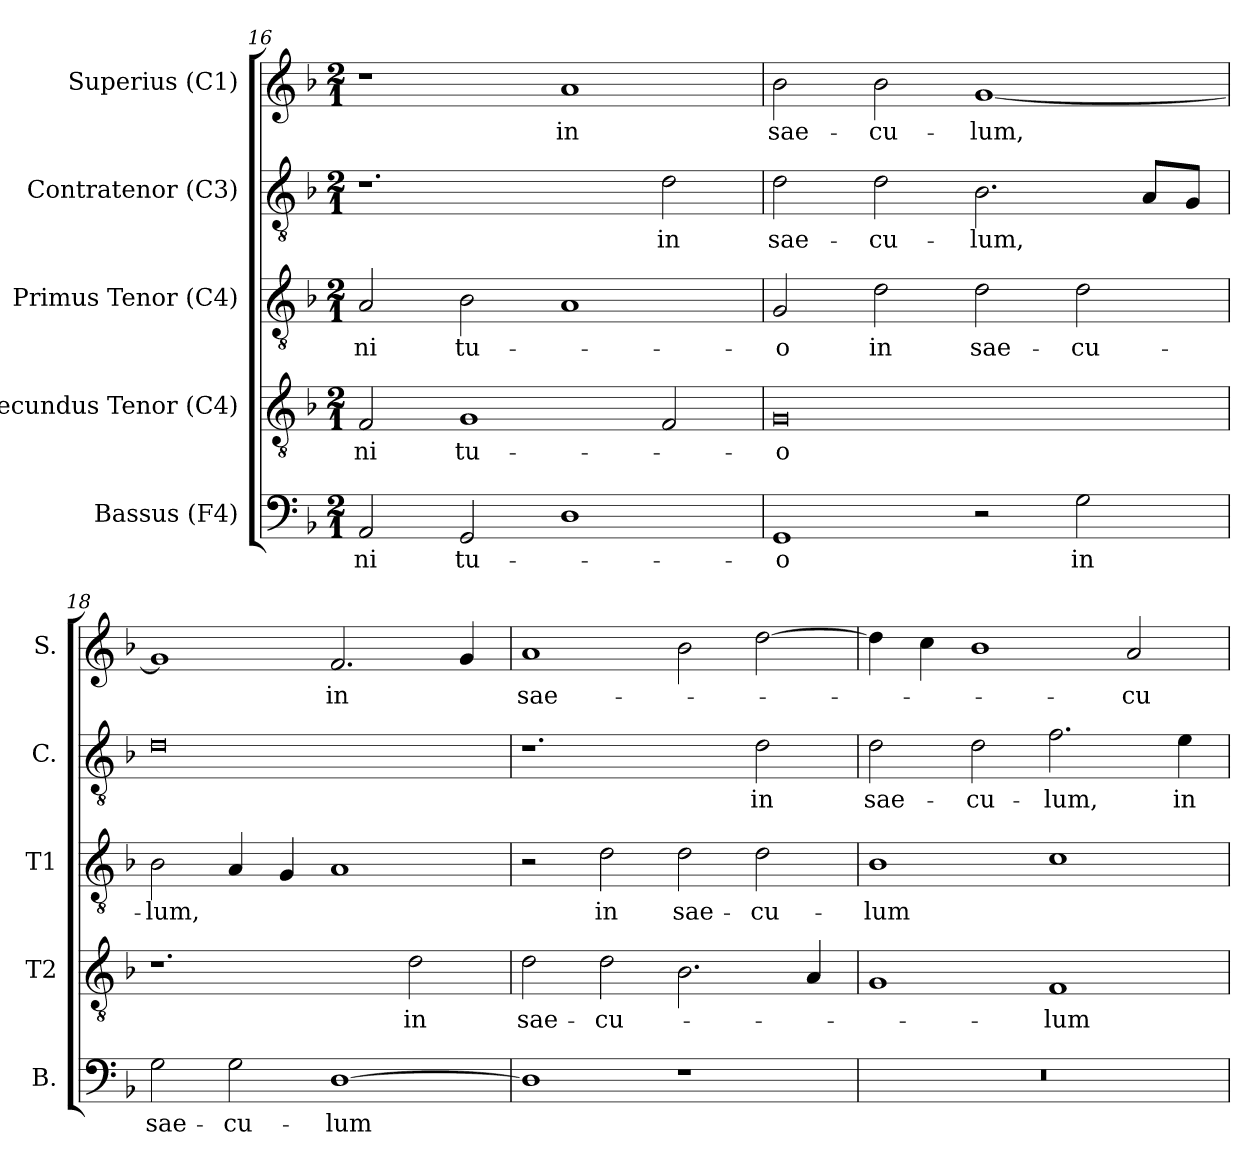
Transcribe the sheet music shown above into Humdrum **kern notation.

**kern	**text	**kern	**text	**kern	**text	**kern	**text	**kern	**text
*part5	*part5	*part4	*part4	*part3	*part3	*part2	*part2	*part1	*part1
*staff5	*staff5	*staff4	*staff4	*staff3	*staff3	*staff2	*staff2	*staff1	*staff1
*I"Bassus (F4)	*	*I"Secundus Tenor (C4)	*	*I"Primus Tenor (C4)	*	*I"Contratenor (C3)	*	*I"Superius (C1)	*
*I'B.	*	*I'T2	*	*I'T1	*	*I'C.	*	*I'S.	*
*clefF4	*	*clefGv2	*	*clefGv2	*	*clefGv2	*	*clefG2	*
*	*	*ITrd7c12	*	*ITrd7c12	*	*	*	*	*
*k[b-]	*	*k[b-]	*	*k[b-]	*	*k[b-]	*	*k[b-]	*
*F:	*	*F:	*	*F:	*	*F:	*	*F:	*
*M2/1	*	*M2/1	*	*M2/1	*	*M2/1	*	*M2/1	*
=16	=16	=16	=16	=16	=16	=16	=16	=16	=16
!	!LO:LY:b:color=#000000	!	!	!	!	!	!	!	!
!	!	!	!LO:LY:b:color=#000000	!	!	!	!	!	!
!	!	!	!	!	!LO:LY:b:color=#000000	!	!	!	!
2AAi/	-ni	2FFi/	-ni	2AAi/	-ni	1.r	.	1r	.
!	!LO:LY:b:color=#000000	!	!	!	!	!	!	!	!
!	!	!	!LO:LY:b:color=#000000	!	!	!	!	!	!
!	!	!	!	!	!LO:LY:b:color=#000000	!	!	!	!
2GGi/	tu-	1GGi	tu-	2BB-i\	tu-	.	.	.	.
!	!	!	!	!	!	!	!	!	!LO:LY:b:color=#000000
1Di	.	.	.	1AAi	.	.	.	1ai	in
!	!	!	!	!	!	!	!LO:LY:b:color=#000000	!	!
.	.	2FFi/	.	.	.	2di\	in	.	.
!!LO:LB:g=z
=17	=17	=17	=17	=17	=17	=17	=17	=17	=17
!	!LO:LY:b:color=#000000	!	!	!	!	!	!	!	!
!	!	!	!LO:LY:b:color=#000000	!	!	!	!	!	!
!	!	!	!	!	!LO:LY:b:color=#000000	!	!	!	!
!	!	!	!	!	!	!	!LO:LY:b:color=#000000	!	!
!	!	!	!	!	!	!	!	!	!LO:LY:b:color=#000000
1GGi	-o	0GGi	-o	2GGi/	-o	2di\	sae-	2b-i\	sae-
!	!	!	!	!	!LO:LY:b:color=#000000	!	!	!	!
!	!	!	!	!	!	!	!LO:LY:b:color=#000000	!	!
!	!	!	!	!	!	!	!	!	!LO:LY:b:color=#000000
.	.	.	.	2Di\	in	2di\	-cu-	2b-i\	-cu-
!	!	!	!	!	!LO:LY:b:color=#000000	!	!	!	!
!	!	!	!	!	!	!	!LO:LY:b:color=#000000	!	!
!	!	!	!	!	!	!	!	!	!LO:LY:b:color=#000000
2r	.	.	.	2Di\	sae-	2.B-i\	-lum,	[1gi	-lum,
!	!LO:LY:b:color=#000000	!	!	!	!	!	!	!	!
!	!	!	!	!	!LO:LY:b:color=#000000	!	!	!	!
2Gi\	in	.	.	2Di\	-cu-	.	.	.	.
.	.	.	.	.	.	8Ai/L	.	.	.
.	.	.	.	.	.	8Gi/J	.	.	.
=18	=18	=18	=18	=18	=18	=18	=18	=18	=18
!	!LO:LY:b:color=#000000	!	!	!	!	!	!	!	!
!	!	!	!	!	!LO:LY:b:color=#000000	!	!	!	!
2Gi\	sae-	1.r	.	2BB-i\	-lum,	0di	.	1gi]	.
!	!LO:LY:b:color=#000000	!	!	!	!	!	!	!	!
2Gi\	-cu-	.	.	4AAi/	.	.	.	.	.
.	.	.	.	4GGi/	.	.	.	.	.
!	!LO:LY:b:color=#000000	!	!	!	!	!	!	!	!
!	!	!	!	!	!	!	!	!	!LO:LY:b:color=#000000
[1Di	-lum	.	.	1AAi	.	.	.	2.fi/	in
!	!	!	!LO:LY:b:color=#000000	!	!	!	!	!	!
.	.	2Di\	in	.	.	.	.	.	.
.	.	.	.	.	.	.	.	4gi/	.
=19	=19	=19	=19	=19	=19	=19	=19	=19	=19
!	!	!	!LO:LY:b:color=#000000	!	!	!	!	!	!
!	!	!	!	!	!	!	!	!	!LO:LY:b:color=#000000
1Di]	.	2Di\	sae-	2r	.	1.r	.	1ai	sae-
!	!	!	!LO:LY:b:color=#000000	!	!	!	!	!	!
!	!	!	!	!	!LO:LY:b:color=#000000	!	!	!	!
.	.	2Di\	-cu-	2Di\	in	.	.	.	.
!	!	!	!	!	!LO:LY:b:color=#000000	!	!	!	!
1r	.	2.BB-i\	.	2Di\	sae-	.	.	2b-i\	.
!	!	!	!	!	!LO:LY:b:color=#000000	!	!	!	!
!	!	!	!	!	!	!	!LO:LY:b:color=#000000	!	!
.	.	.	.	2Di\	-cu-	2di\	in	[2ddi\	.
.	.	4AAi/	.	.	.	.	.	.	.
=20	=20	=20	=20	=20	=20	=20	=20	=20	=20
!LO:N:vis=1	!	!	!	!	!	!	!	!	!
!	!	!	!	!	!LO:LY:b:color=#000000	!	!	!	!
!	!	!	!	!	!	!	!LO:LY:b:color=#000000	!	!
0r	.	1GGi	.	1BB-i	-lum	2di\	sae-	4ddi\]	.
.	.	.	.	.	.	.	.	4cci\	.
!	!	!	!	!	!	!	!LO:LY:b:color=#000000	!	!
.	.	.	.	.	.	2di\	-cu-	1b-i	.
!	!	!	!LO:LY:b:color=#000000	!	!	!	!	!	!
!	!	!	!	!	!	!	!LO:LY:b:color=#000000	!	!
.	.	1FFi	-lum	1Ci	.	2.fi\	-lum,	.	.
!	!	!	!	!	!	!	!	!	!LO:LY:b:color=#000000
.	.	.	.	.	.	.	.	2ai/	-cu-
!	!	!	!	!	!	!	!LO:LY:b:color=#000000	!	!
.	.	.	.	.	.	4ei\	in	.	.
=	=	=	=	=	=	=	=	=	=
*-	*-	*-	*-	*-	*-	*-	*-	*-	*-
